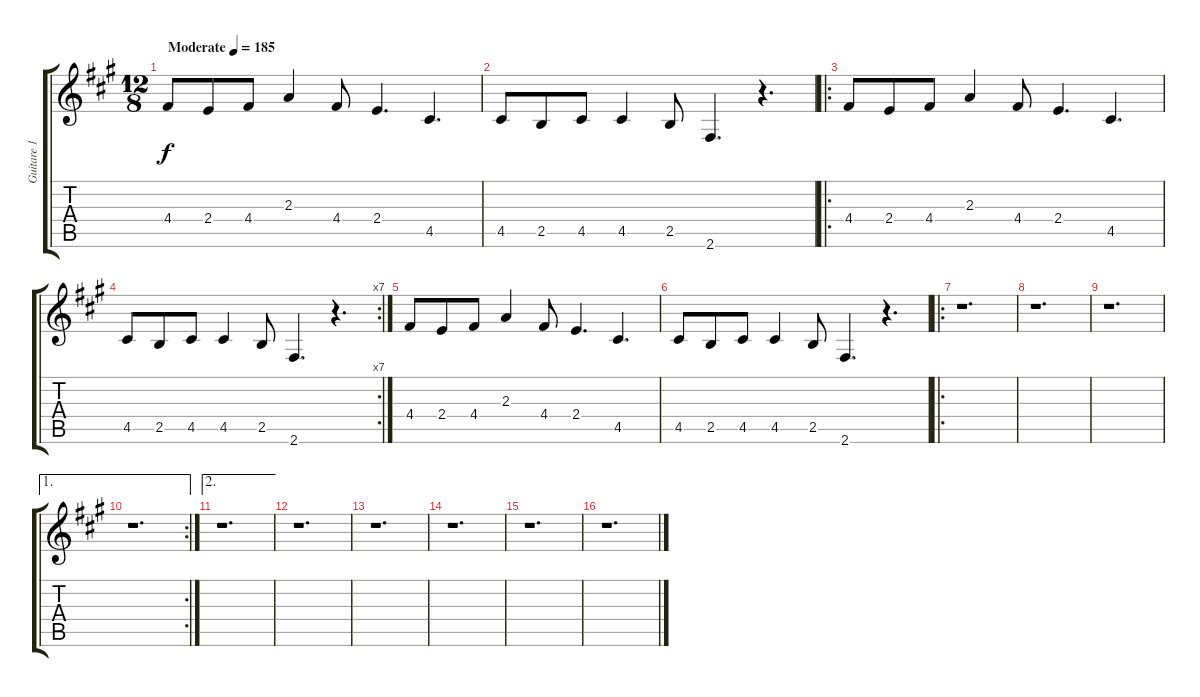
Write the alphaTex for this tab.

\track ("Guitare 1" "Guitare 1") {instrument overdrivenguitar}
\staff {score tabs}
\tuning (E4 B3 G3 D3 A2 E2) {hide}
\ts (12 8)
\tempo (185 "Moderate")
\clef g2
\ks a
4.4.8{dy f instrument overdrivenguitar} 2.4.8 4.4.8 2.3.4 4.4.8 2.4.4{d} 4.5.4{d} |
4.5.8 2.5.8 4.5.8 4.5.4 2.5.8 2.6.4{d} r.4{d} |
\ro
4.4.8 2.4.8 4.4.8 2.3.4 4.4.8 2.4.4{d} 4.5.4{d} |
\rc 7
4.5.8 2.5.8 4.5.8 4.5.4 2.5.8 2.6.4{d} r.4{d} |
4.4.8 2.4.8 4.4.8 2.3.4 4.4.8 2.4.4{d} 4.5.4{d} |
4.5.8 2.5.8 4.5.8 4.5.4 2.5.8 2.6.4{d} r.4{d} |
\ro
r.1{d} |
r.1{d} |
r.1{d} |
\ae 1
\rc 2
r.1{d} |
\ae 2
r.1{d} |
r.1{d} |
r.1{d} |
r.1{d} |
r.1{d} |
r.1{d}
